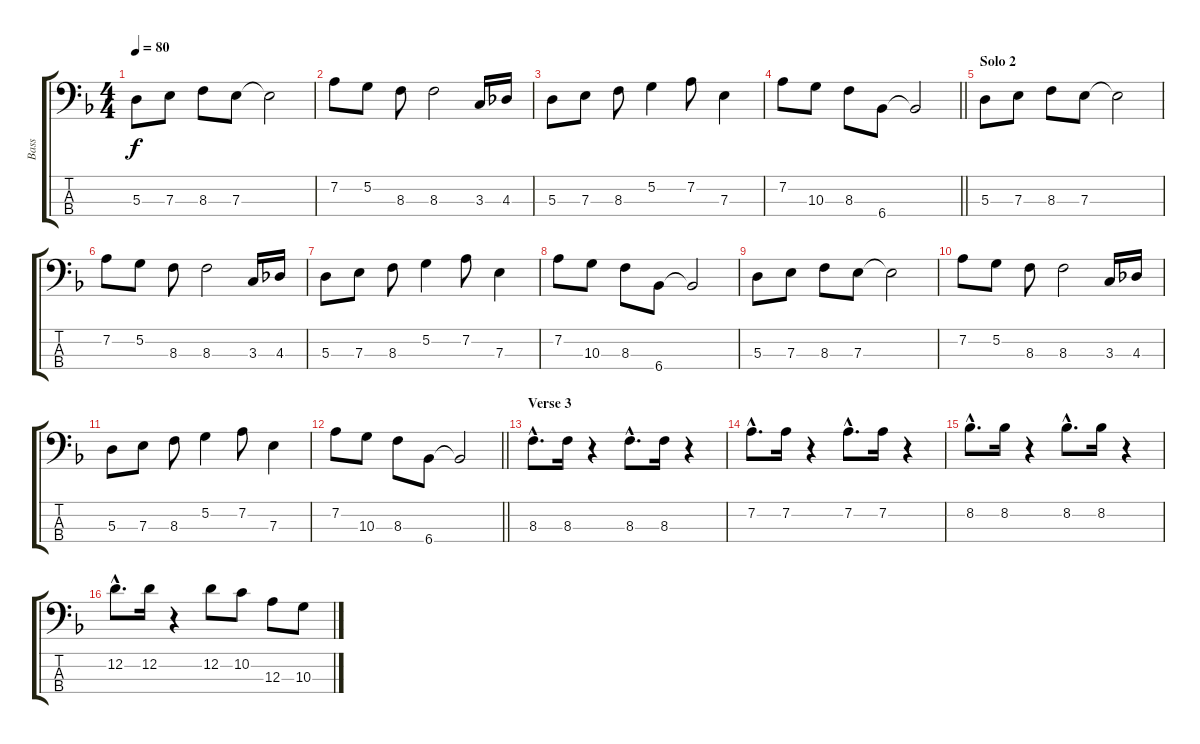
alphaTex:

\track ("Bass" "Bass") {instrument electricbasspick}
\staff {score tabs}
\tuning (G2 D2 A1 E1) {hide}
\ts (4 4)
\tempo 80
\clef f4
\ks f
5.3.8{dy f} 7.3.8 8.3.8 7.3.8 7.3{t}.2 |
7.2.8 5.2.8 8.3.8 8.3.2 3.3.16 4.3.16 |
5.3.8 7.3.8 8.3.8 5.2.4 7.2.8 7.3.4 |
\barLineRight lightlight
7.2.8 10.3.8 8.3.8 6.4.8 6.4{t}.2 |
\section ("" "Solo 2")
5.3.8 7.3.8 8.3.8 7.3.8 7.3{t}.2 |
7.2.8 5.2.8 8.3.8 8.3.2 3.3.16 4.3.16 |
5.3.8 7.3.8 8.3.8 5.2.4 7.2.8 7.3.4 |
7.2.8 10.3.8 8.3.8 6.4.8 6.4{t}.2 |
5.3.8 7.3.8 8.3.8 7.3.8 7.3{t}.2 |
7.2.8 5.2.8 8.3.8 8.3.2 3.3.16 4.3.16 |
5.3.8 7.3.8 8.3.8 5.2.4 7.2.8 7.3.4 |
\barLineRight lightlight
7.2.8 10.3.8 8.3.8 6.4.8 6.4{t}.2 |
\section ("" "Verse 3")
8.3{hac}.8{d} 8.3.16 r.4 8.3{hac}.8{d} 8.3.16 r.4 |
7.2{hac}.8{d} 7.2.16 r.4 7.2{hac}.8{d} 7.2.16 r.4 |
8.2{hac}.8{d} 8.2.16 r.4 8.2{hac}.8{d} 8.2.16 r.4 |
12.2{hac}.8{d} 12.2.16 r.4 12.2.8 10.2.8 12.3.8 10.3.8
